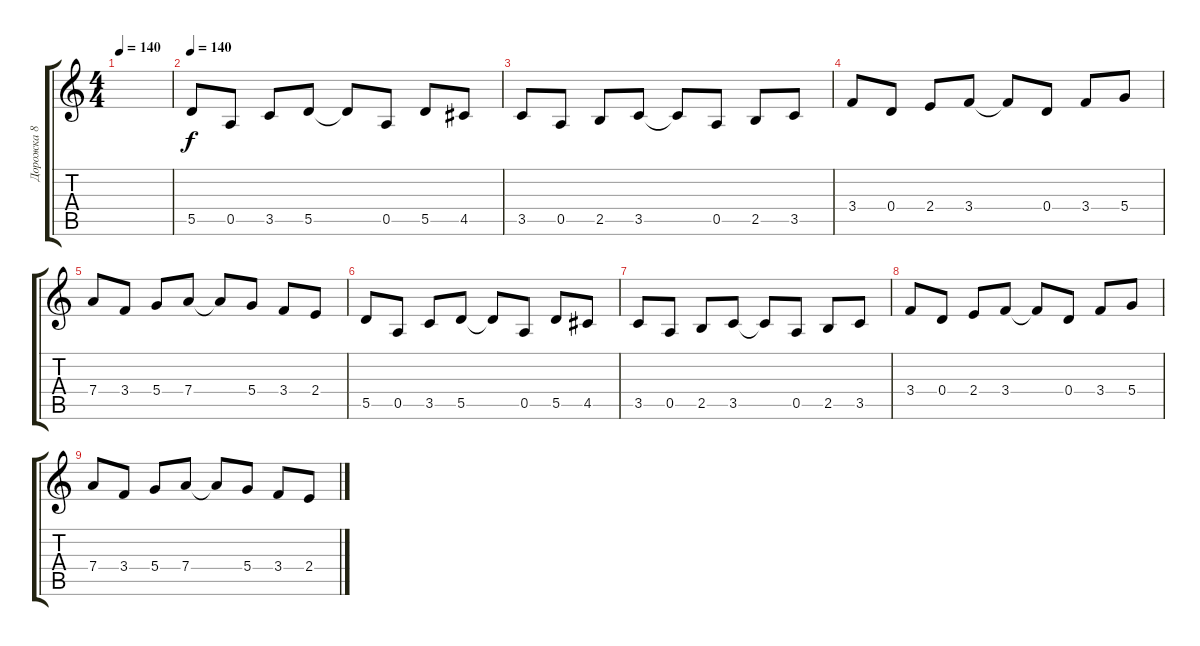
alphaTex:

\track ("Дорожка 8" "Дорожка 8") {instrument synthbass2}
\staff {score tabs}
\tuning (E4 B3 G3 D3 A2 E2) {hide}
\ts (4 4)
\tempo 140
\clef g2
\ks c
|
\tempo 140
5.5.8 0.5.8 3.5.8 5.5.8 5.5{t}.8 0.5.8 5.5.8 4.5.8 |
3.5.8 0.5.8 2.5.8 3.5.8 3.5{t}.8 0.5.8 2.5.8 3.5.8 |
3.4.8 0.4.8 2.4.8 3.4.8 3.4{t}.8 0.4.8 3.4.8 5.4.8 |
7.4.8 3.4.8 5.4.8 7.4.8 7.4{t}.8 5.4.8 3.4.8 2.4.8 |
5.5.8 0.5.8 3.5.8 5.5.8 5.5{t}.8 0.5.8 5.5.8 4.5.8 |
3.5.8 0.5.8 2.5.8 3.5.8 3.5{t}.8 0.5.8 2.5.8 3.5.8 |
3.4.8 0.4.8 2.4.8 3.4.8 3.4{t}.8 0.4.8 3.4.8 5.4.8 |
7.4.8 3.4.8 5.4.8 7.4.8 7.4{t}.8 5.4.8 3.4.8 2.4.8
